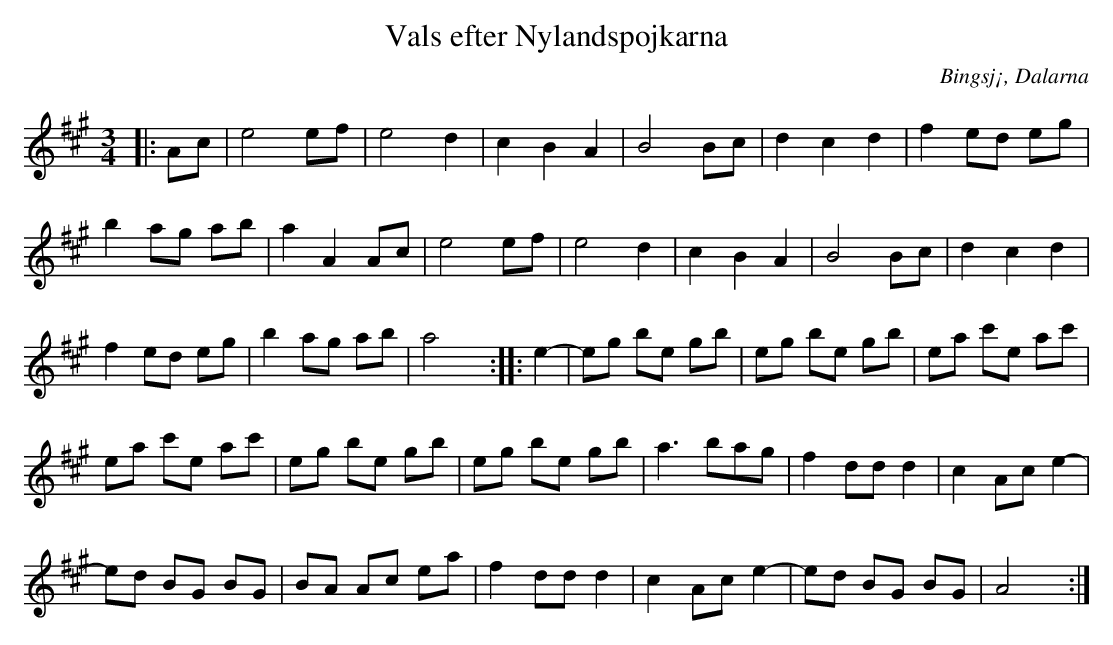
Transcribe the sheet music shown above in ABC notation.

X:1
T:Vals efter Nylandspojkarna
O:Bingsj¡, Dalarna
M:3/4
L:1/8
K:A
|: Ac | e4 ef | e4 d2 | c2 B2 A2 | B4 Bc | d2 c2 d2 | f2 ed eg |
b2 ag ab | a2 A2 Ac | e4 ef | e4 d2 | c2 B2 A2 | B4 Bc | d2 c2 d2 |
f2 ed eg | b2 ag ab | a4 y:: e2- | eg be gb | eg be gb | ea c'e ac' |
ea c'e ac' | eg be gb | eg be gb | a3 bag | f2 dd d2 | c2 Ac e2- |
ed BG BG | BA Ac ea | f2 dd d2 | c2 Ac e2- | ed BG BG | A4 y:|]
